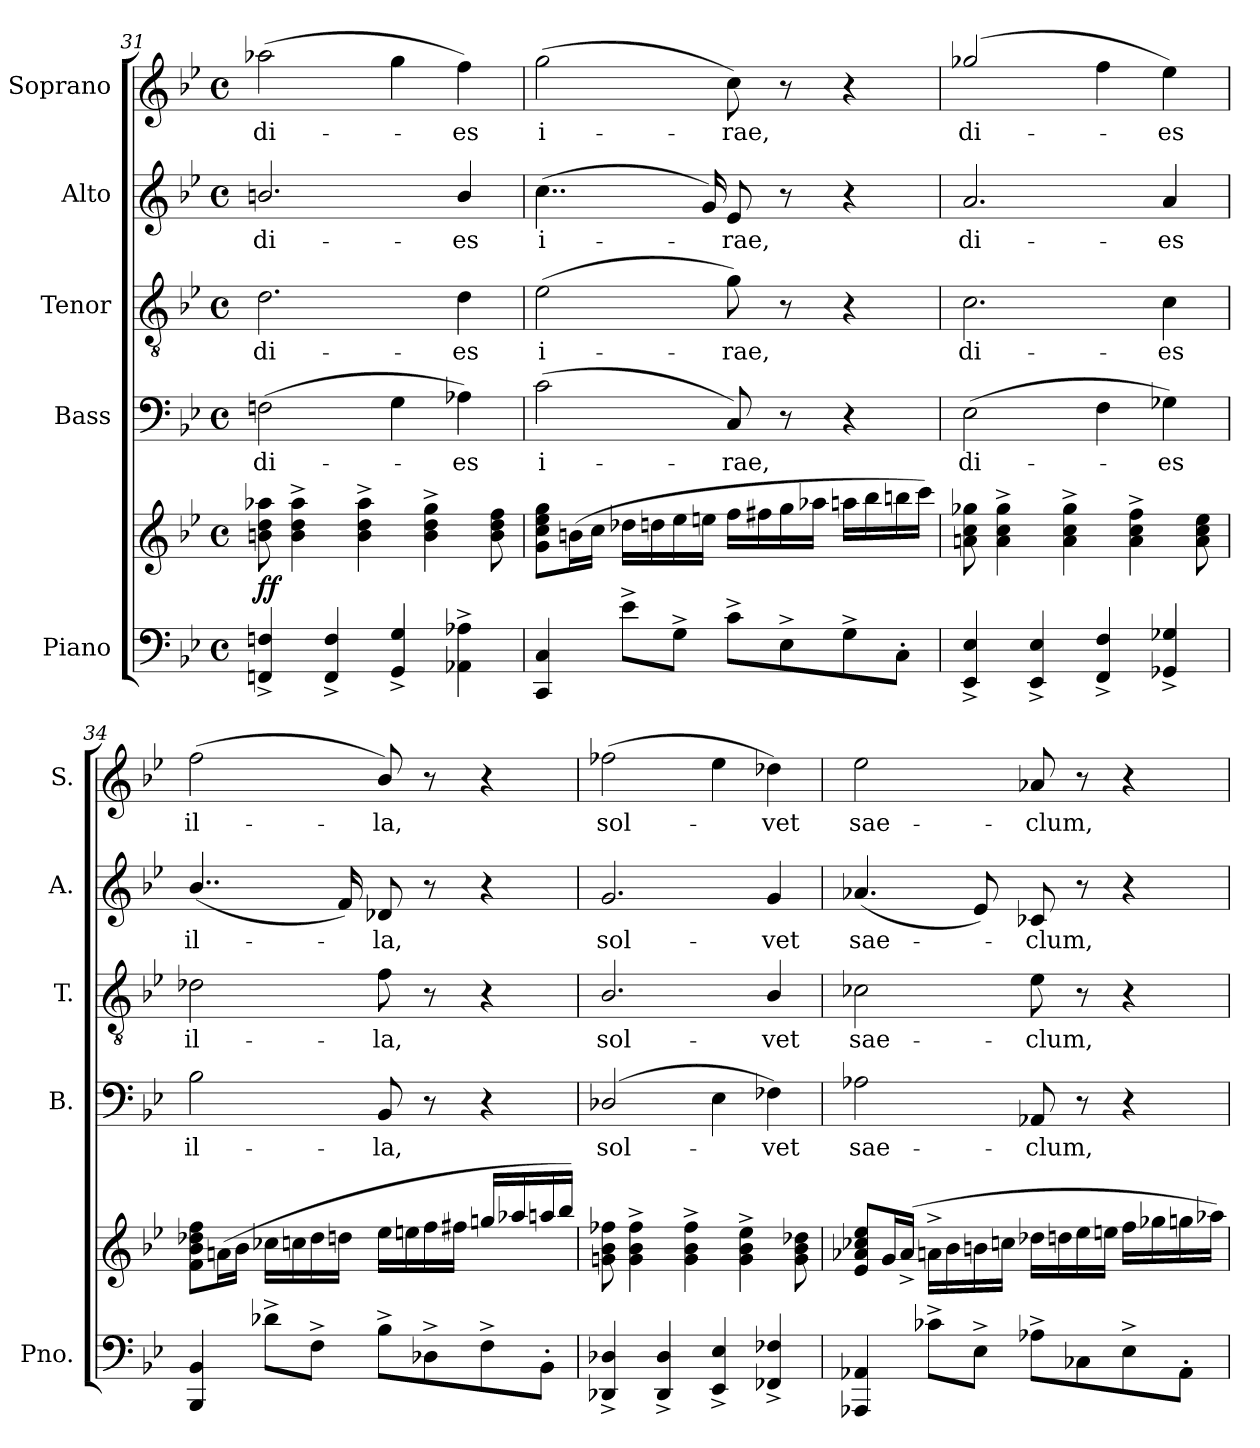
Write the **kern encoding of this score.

**kern	**kern	**dynam	**kern	**text	**kern	**text	**kern	**text	**kern	**text
*part5	*part5	*part5	*part4	*part4	*part3	*part3	*part2	*part2	*part1	*part1
*staff6	*staff5	*staff5/6	*staff4	*staff4	*staff3	*staff3	*staff2	*staff2	*staff1	*staff1
*I"Piano	*	*	*I"Bass	*	*I"Tenor	*	*I"Alto	*	*I"Soprano	*
*I'Pno.	*	*	*I'B.	*	*I'T.	*	*I'A.	*	*I'S.	*
*clefF4	*clefG2	*	*clefF4	*	*clefGv2	*	*clefG2	*	*clefG2	*
*	*	*	*	*	*ITrd7c12	*	*	*	*	*
*k[b-e-]	*k[b-e-]	*	*k[b-e-]	*	*k[b-e-]	*	*k[b-e-]	*	*k[b-e-]	*
*B-:	*B-:	*	*B-:	*	*B-:	*	*B-:	*	*B-:	*
*M4/4	*M4/4	*	*M4/4	*	*M4/4	*	*M4/4	*	*M4/4	*
*met(c)	*met(c)	*	*met(c)	*	*met(c)	*	*met(c)	*	*met(c)	*
=31	=31	=31	=31	=31	=31	=31	=31	=31	=31	=31
!	!	!	!	!LO:LY:b:color=#000000	!	!	!	!	!	!
!	!	!	!	!	!	!LO:LY:b:color=#000000	!	!	!	!
!	!	!	!	!	!	!	!	!LO:LY:b:color=#000000	!	!
!	!	!	!	!	!	!	!	!	!	!LO:LY:b:color=#000000
4FFni/^ 4Fni^	8bni\ 8ddi 8aa-Xi	ff	(2Fni\	di-	2.Di\	di-	2.bni/	di-	(2aa-Xi\	di-
.	4bi\^ 4ddi^ 4aa-i^	.	.	.	.	.	.	.	.	.
4FFi/^ 4Fi^	.	.	.	.	.	.	.	.	.	.
.	4bi\^ 4ddi^ 4aa-i^	.	.	.	.	.	.	.	.	.
4GGi/^ 4Gi^	.	.	4Gi\	.	.	.	.	.	4ggi\	.
.	4bi\^ 4ddi^ 4ggi^	.	.	.	.	.	.	.	.	.
!	!	!	!	!LO:LY:b:color=#000000	!	!	!	!	!	!
!	!	!	!	!	!	!LO:LY:b:color=#000000	!	!	!	!
!	!	!	!	!	!	!	!	!LO:LY:b:color=#000000	!	!
!	!	!	!	!	!	!	!	!	!	!LO:LY:b:color=#000000
4AA-Xi\^ 4A-Xi^	.	.	4A-Xi\)	-es	4Di\	-es	4bi/	-es	4ffi\)	-es
.	8bi\ 8ddi 8ffi	.	.	.	.	.	.	.	.	.
=32	=32	=32	=32	=32	=32	=32	=32	=32	=32	=32
!	!	!	!	!LO:LY:b:color=#000000	!	!	!	!	!	!
!	!	!	!	!	!	!LO:LY:b:color=#000000	!	!	!	!
!	!	!	!	!	!	!	!	!LO:LY:b:color=#000000	!	!
!	!	!	!	!	!	!	!	!	!	!LO:LY:b:color=#000000
4CCi/ 4Ci	8gi\ 8cci 8ee-i 8ggiL	.	(2ci\	i-	(2E-i\	i-	(4..cci\	i-	(2ggi\	i-
.	(16bni\L	.	.	.	.	.	.	.	.	.
.	16cci\JJ	.	.	.	.	.	.	.	.	.
8e-^i\L	16dd-Xi\LL	.	.	.	.	.	.	.	.	.
.	16ddni\	.	.	.	.	.	.	.	.	.
8G^i\J	16ee-i\	.	.	.	.	.	.	.	.	.
.	16eeni\JJ	.	.	.	.	.	16gi/)	.	.	.
!	!	!	!	!LO:LY:b:color=#000000	!	!	!	!	!	!
!	!	!	!	!	!	!LO:LY:b:color=#000000	!	!	!	!
!	!	!	!	!	!	!	!	!LO:LY:b:color=#000000	!	!
!	!	!	!	!	!	!	!	!	!	!LO:LY:b:color=#000000
8c^i\L	16ffi\LL	.	8Ci/)	-rae,	8Gi\)	-rae,	8e-i/	-rae,	8cci\)	-rae,
.	16ff#Xi\	.	.	.	.	.	.	.	.	.
8E-^i\	16ggi\	.	8r	.	8r	.	8r	.	8r	.
.	16aa-Xi\JJ	.	.	.	.	.	.	.	.	.
8G^i\	16aani\LL	.	4r	.	4r	.	4r	.	4r	.
.	16bb-i\	.	.	.	.	.	.	.	.	.
8C'i\J	16bbni\	.	.	.	.	.	.	.	.	.
.	16ccci\JJ)	.	.	.	.	.	.	.	.	.
=33	=33	=33	=33	=33	=33	=33	=33	=33	=33	=33
!	!	!	!	!LO:LY:b:color=#000000	!	!	!	!	!	!
!	!	!	!	!	!	!LO:LY:b:color=#000000	!	!	!	!
!	!	!	!	!	!	!	!	!LO:LY:b:color=#000000	!	!
!	!	!	!	!	!	!	!	!	!	!LO:LY:b:color=#000000
4EE-i/^ 4E-i^	8ani\ 8cci 8gg-Xi	.	(2E-i\	di-	2.Ci\	di-	2.ai/	di-	(2gg-Xi/	di-
.	4ai\^ 4cci^ 4gg-i^	.	.	.	.	.	.	.	.	.
4EE-i/^ 4E-i^	.	.	.	.	.	.	.	.	.	.
.	4ai\^ 4cci^ 4gg-i^	.	.	.	.	.	.	.	.	.
4FFi/^ 4Fi^	.	.	4Fi\	.	.	.	.	.	4ffi\	.
.	4ai\^ 4cci^ 4ffi^	.	.	.	.	.	.	.	.	.
!	!	!	!	!LO:LY:b:color=#000000	!	!	!	!	!	!
!	!	!	!	!	!	!LO:LY:b:color=#000000	!	!	!	!
!	!	!	!	!	!	!	!	!LO:LY:b:color=#000000	!	!
!	!	!	!	!	!	!	!	!	!	!LO:LY:b:color=#000000
4GG-Xi/^ 4G-Xi^	.	.	4G-Xi\)	-es	4Ci\	-es	4ai/	-es	4ee-i\)	-es
.	8ai\ 8cci 8ee-i	.	.	.	.	.	.	.	.	.
!!LO:LB:g=z
=34	=34	=34	=34	=34	=34	=34	=34	=34	=34	=34
!	!	!	!	!LO:LY:b:color=#000000	!	!	!	!	!	!
!	!	!	!	!	!	!LO:LY:b:color=#000000	!	!	!	!
!	!	!	!	!	!	!	!	!LO:LY:b:color=#000000	!	!
!	!	!	!	!	!	!	!	!	!	!LO:LY:b:color=#000000
4BBB-i/ 4BB-i	8fi\ 8b-i 8dd-Xi 8ffiL	.	2B-i\	il-	2D-Xi\	il-	(4..b-i/	il-	(2ffi\	il-
.	(16ani\L	.	.	.	.	.	.	.	.	.
.	16b-i\JJ	.	.	.	.	.	.	.	.	.
8d-X^i\L	16cc-Xi\LL	.	.	.	.	.	.	.	.	.
.	16ccni\	.	.	.	.	.	.	.	.	.
8F^i\J	16dd-i\	.	.	.	.	.	.	.	.	.
.	16ddni\JJ	.	.	.	.	.	16fi/)	.	.	.
!	!	!	!	!LO:LY:b:color=#000000	!	!	!	!	!	!
!	!	!	!	!	!	!LO:LY:b:color=#000000	!	!	!	!
!	!	!	!	!	!	!	!	!LO:LY:b:color=#000000	!	!
!	!	!	!	!	!	!	!	!	!	!LO:LY:b:color=#000000
8B-^i\L	16ee-i\LL	.	8BB-i/	-la,	8Fi\	-la,	8d-Xi/	-la,	8b-i/)	-la,
.	16eeni\	.	.	.	.	.	.	.	.	.
8D-X^i\	16ffi\	.	8r	.	8r	.	8r	.	8r	.
.	16ff#Xi\JJ	.	.	.	.	.	.	.	.	.
8F^i\	16ggni/LL	.	4r	.	4r	.	4r	.	4r	.
.	16aa-Xi/	.	.	.	.	.	.	.	.	.
8BB-'i\J	16aani/	.	.	.	.	.	.	.	.	.
.	16bb-i/JJ)	.	.	.	.	.	.	.	.	.
=35	=35	=35	=35	=35	=35	=35	=35	=35	=35	=35
!	!	!	!	!LO:LY:b:color=#000000	!	!	!	!	!	!
!	!	!	!	!	!	!LO:LY:b:color=#000000	!	!	!	!
!	!	!	!	!	!	!	!	!LO:LY:b:color=#000000	!	!
!	!	!	!	!	!	!	!	!	!	!LO:LY:b:color=#000000
4DD-Xi/^ 4D-Xi^	8gni\ 8b-i 8ff-Xi	.	(2D-Xi/	sol-	2.BB-i/	sol-	2.gi/	sol-	(2ff-Xi\	sol-
.	4gi\^ 4b-i^ 4ff-i^	.	.	.	.	.	.	.	.	.
4DD-i/^ 4D-i^	.	.	.	.	.	.	.	.	.	.
.	4gi\^ 4b-i^ 4ff-i^	.	.	.	.	.	.	.	.	.
4EE-i/^ 4E-i^	.	.	4E-i\	.	.	.	.	.	4ee-i\	.
.	4gi\^ 4b-i^ 4ee-i^	.	.	.	.	.	.	.	.	.
!	!	!	!	!LO:LY:b:color=#000000	!	!	!	!	!	!
!	!	!	!	!	!	!LO:LY:b:color=#000000	!	!	!	!
!	!	!	!	!	!	!	!	!LO:LY:b:color=#000000	!	!
!	!	!	!	!	!	!	!	!	!	!LO:LY:b:color=#000000
4FF-Xi/^ 4F-Xi^	.	.	4F-Xi\)	-vet	4BB-i/	-vet	4gi/	-vet	4dd-Xi\)	-vet
.	8gi\ 8b-i 8dd-Xi	.	.	.	.	.	.	.	.	.
=36	=36	=36	=36	=36	=36	=36	=36	=36	=36	=36
!	!	!	!	!LO:LY:b:color=#000000	!	!	!	!	!	!
!	!	!	!	!	!	!LO:LY:b:color=#000000	!	!	!	!
!	!	!	!	!	!	!	!	!LO:LY:b:color=#000000	!	!
!	!	!	!	!	!	!	!	!	!	!LO:LY:b:color=#000000
4AAA-Xi/ 4AA-Xi	8e-i/ 8a-Xi 8cc-Xi 8ee-iL	.	2A-Xi\	sae-	2C-Xi\	sae-	(4.a-Xi/	sae-	2ee-i\	sae-
.	16gi/L	.	.	.	.	.	.	.	.	.
.	(16a-^i/JJ	.	.	.	.	.	.	.	.	.
8c-X^i\L	16an^i\LL	.	.	.	.	.	.	.	.	.
.	16b-i\	.	.	.	.	.	.	.	.	.
8E-^i\J	16bni\	.	.	.	.	.	8e-i/)	.	.	.
.	16ccni\JJ	.	.	.	.	.	.	.	.	.
!	!	!	!	!LO:LY:b:color=#000000	!	!	!	!	!	!
!	!	!	!	!	!	!LO:LY:b:color=#000000	!	!	!	!
!	!	!	!	!	!	!	!	!LO:LY:b:color=#000000	!	!
!	!	!	!	!	!	!	!	!	!	!LO:LY:b:color=#000000
8A-X^i\L	16dd-Xi\LL	.	8AA-Xi/	-clum,	8E-i\	-clum,	8c-Xi/	-clum,	8a-Xi/	-clum,
.	16ddni\	.	.	.	.	.	.	.	.	.
8C-Xi\	16ee-i\	.	8r	.	8r	.	8r	.	8r	.
.	16eeni\JJ	.	.	.	.	.	.	.	.	.
8E-^i\	16ffi\LL	.	4r	.	4r	.	4r	.	4r	.
.	16gg-Xi\	.	.	.	.	.	.	.	.	.
8AA-'i\J	16ggni\	.	.	.	.	.	.	.	.	.
.	16aa-Xi\JJ)	.	.	.	.	.	.	.	.	.
=	=	=	=	=	=	=	=	=	=	=
*-	*-	*-	*-	*-	*-	*-	*-	*-	*-	*-
